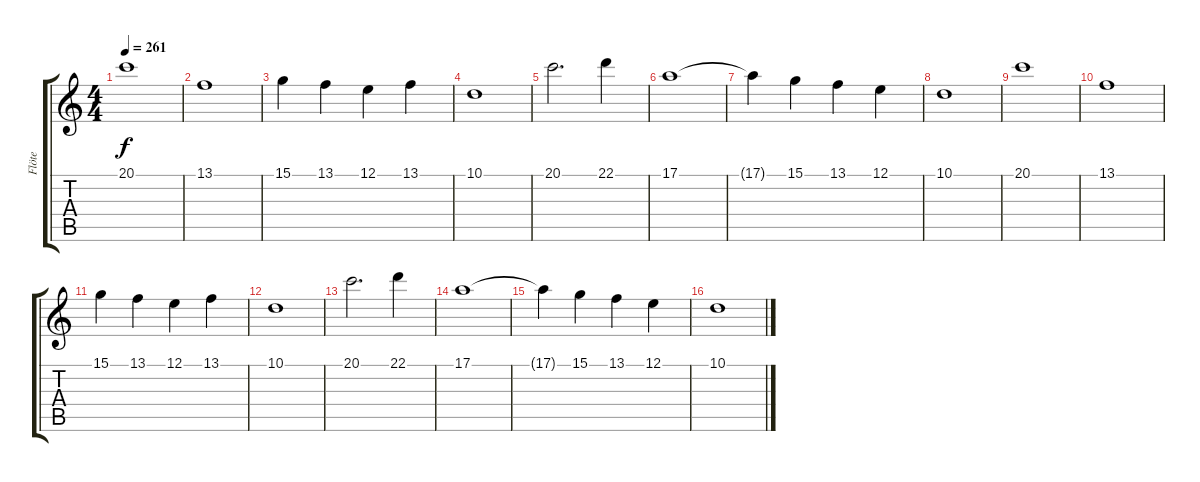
\track ("Flöte" "Flöte") {instrument flute}
\staff {score tabs}
\tuning (E4 B3 G3 D3 A2 E2) {hide}
\ts (4 4)
\tempo 261
\clef g2
\ks c
20.1.1{dy f} |
13.1.1 |
15.1.4 13.1.4 12.1.4 13.1.4 |
10.1.1 |
20.1.2{d} 22.1.4 |
17.1.1 |
17.1{t}.4 15.1.4 13.1.4 12.1.4 |
10.1.1 |
20.1.1 |
13.1.1 |
15.1.4 13.1.4 12.1.4 13.1.4 |
10.1.1 |
20.1.2{d} 22.1.4 |
17.1.1 |
17.1{t}.4 15.1.4 13.1.4 12.1.4 |
10.1.1
